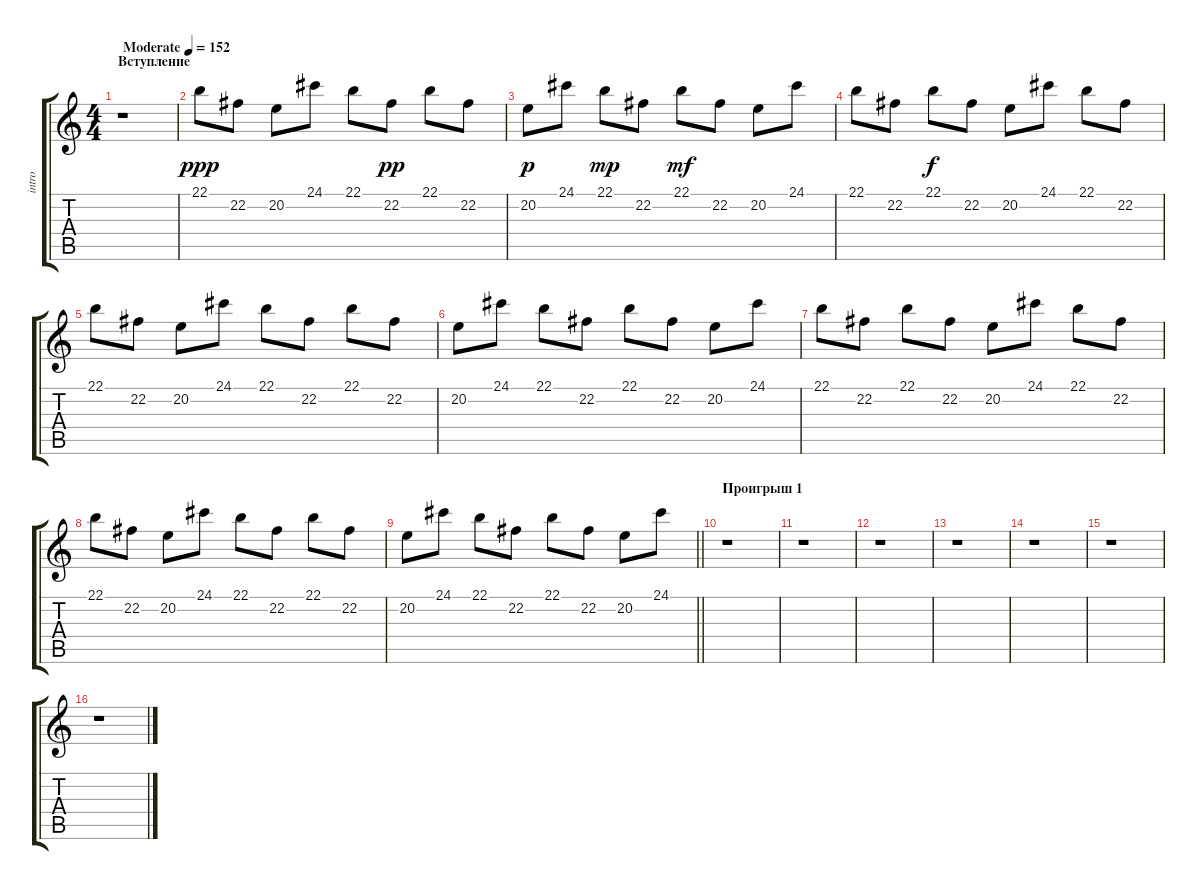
\track ("intro" "intro") {instrument musicbox}
\staff {score tabs}
\tuning (Db4 Ab3 E3 B2 Gb2 B1) {hide}
\ts (4 4)
\section ("" "Вступление")
\tempo (152 "Moderate")
\clef g2
\ks c
r.1{dy ppp instrument musicbox} |
22.1.8 22.2.8 20.2.8 24.1.8 22.1.8 22.2.8{dy pp} 22.1.8 22.2.8 |
20.2.8{dy p} 24.1.8 22.1.8{dy mp} 22.2.8 22.1.8{dy mf} 22.2.8 20.2.8 24.1.8 |
22.1.8 22.2.8 22.1.8{dy f} 22.2.8 20.2.8 24.1.8 22.1.8 22.2.8 |
22.1.8 22.2.8 20.2.8 24.1.8 22.1.8 22.2.8 22.1.8 22.2.8 |
20.2.8 24.1.8 22.1.8 22.2.8 22.1.8 22.2.8 20.2.8 24.1.8 |
22.1.8 22.2.8 22.1.8 22.2.8 20.2.8 24.1.8 22.1.8 22.2.8 |
22.1.8 22.2.8 20.2.8 24.1.8 22.1.8 22.2.8 22.1.8 22.2.8 |
\barLineRight lightlight
20.2.8 24.1.8 22.1.8 22.2.8 22.1.8 22.2.8 20.2.8 24.1.8 |
\section ("" "Проигрыш 1")
r.1 |
r.1 |
r.1 |
r.1 |
r.1 |
r.1 |
r.1
